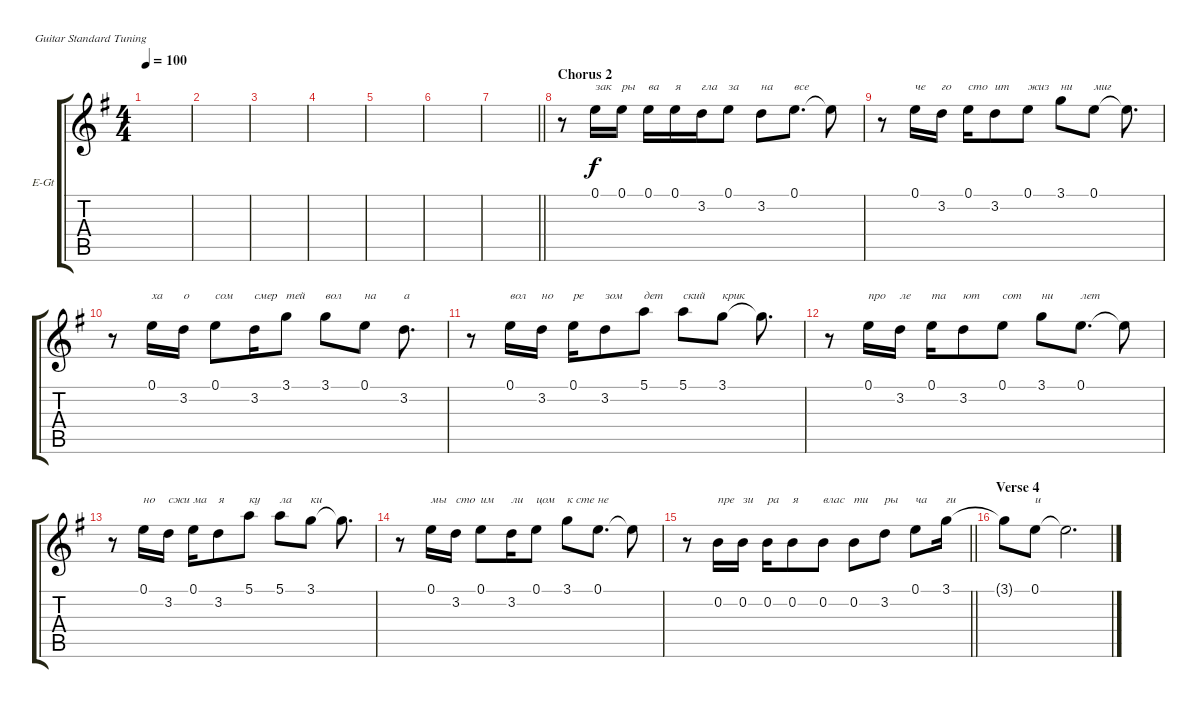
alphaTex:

\bracketExtendMode groupsimilarinstruments
\firstSystemTrackNameOrientation horizontal
\otherSystemsTrackNameOrientation horizontal
\track ("vocal 1" "E-Gt") {instrument electricguitarclean}
\staff {score tabs}
\tuning (E4 B3 G3 D3 A2 E2)
\ts (4 4)
\tempo 100
\clef g2
\scale
0.333333
\ks eminor
|
\scale
0.333333 |
\scale
0.333333 |
\scale
0.333333 |
\scale
0.333333 |
\scale
0.333333 |
\scale
0.333333
\barLineRight lightlight
|
\section ("" "Chorus 2")
\scale
0.333333 r.8 0.1.16{txt "зак"} 0.1.16{txt "ры"} 0.1.16{txt "ва"} 0.1.16{txt "я"} 3.2.16{txt "гла"} 0.1.8{txt "за"} 3.2.8{txt "на"} 0.1.8{d txt "все"} 0.1{t}.8 |
\scale
0.333333 r.8 0.1.16{txt "че"} 3.2.16{txt "го"} 0.1.16{txt "сто"} 3.2.8{txt "ит"} 0.1.8{txt "жиз"} 3.1.8{txt "ни"} 0.1.8{txt "миг"} 0.1{t}.8{d} |
\scale
0.333333 r.8 0.1.16{txt "ха"} 3.2.16{txt "о"} 0.1.8{txt "сом"} 3.2.16{txt "смер"} 3.1.8{txt "тей"} 3.1.8{txt "вол"} 0.1.8{txt "на"} 3.2.8{d txt "а"} |
\scale
0.333333 r.8 0.1.16{txt "вол"} 3.2.16{txt "но"} 0.1.16{txt "ре"} 3.2.8{txt "зом"} 5.1.8{txt "дет"} 5.1.8{txt "ский"} 3.1.8{txt "крик"} 3.1{t}.8{d} |
\scale
0.333333 r.8 0.1.16{txt "про"} 3.2.16{txt "ле"} 0.1.16{txt "та"} 3.2.8{txt "ют"} 0.1.8{txt "сот"} 3.1.8{txt "ни"} 0.1.8{d txt "лет"} 0.1{t}.8 |
\scale
0.333333 r.8 0.1.16{txt "но"} 3.2.16{txt "сжи"} 0.1.16{txt "ма"} 3.2.8{txt "я"} 5.1.8{txt "ку"} 5.1.8{txt "ла"} 3.1.8{txt "ки"} 3.1{t}.8{d} |
\scale
0.333333 r.8 0.1.16{txt "мы"} 3.2.16{txt "сто"} 0.1.8{txt "им"} 3.2.16{txt "ли"} 0.1.8{txt "цом"} 3.1.8{txt "к сте"} 0.1.8{d txt "не"} 0.1{t}.8 |
\scale
0.333333
\barLineRight lightlight
r.8 0.2.16{txt "пре"} 0.2.16{txt "зи"} 0.2.16{txt "ра"} 0.2.8{txt "я"} 0.2.8{txt "влас"} 0.2.8{txt "ти"} 3.2.8{txt "ры"} 0.1.8{txt "ча"} 3.1.16{txt "ги"} |
\section ("" "Verse 4")
\scale
0.333333 3.1{t}.8 0.1.8{txt "и"} 0.1{t}.2{d}
